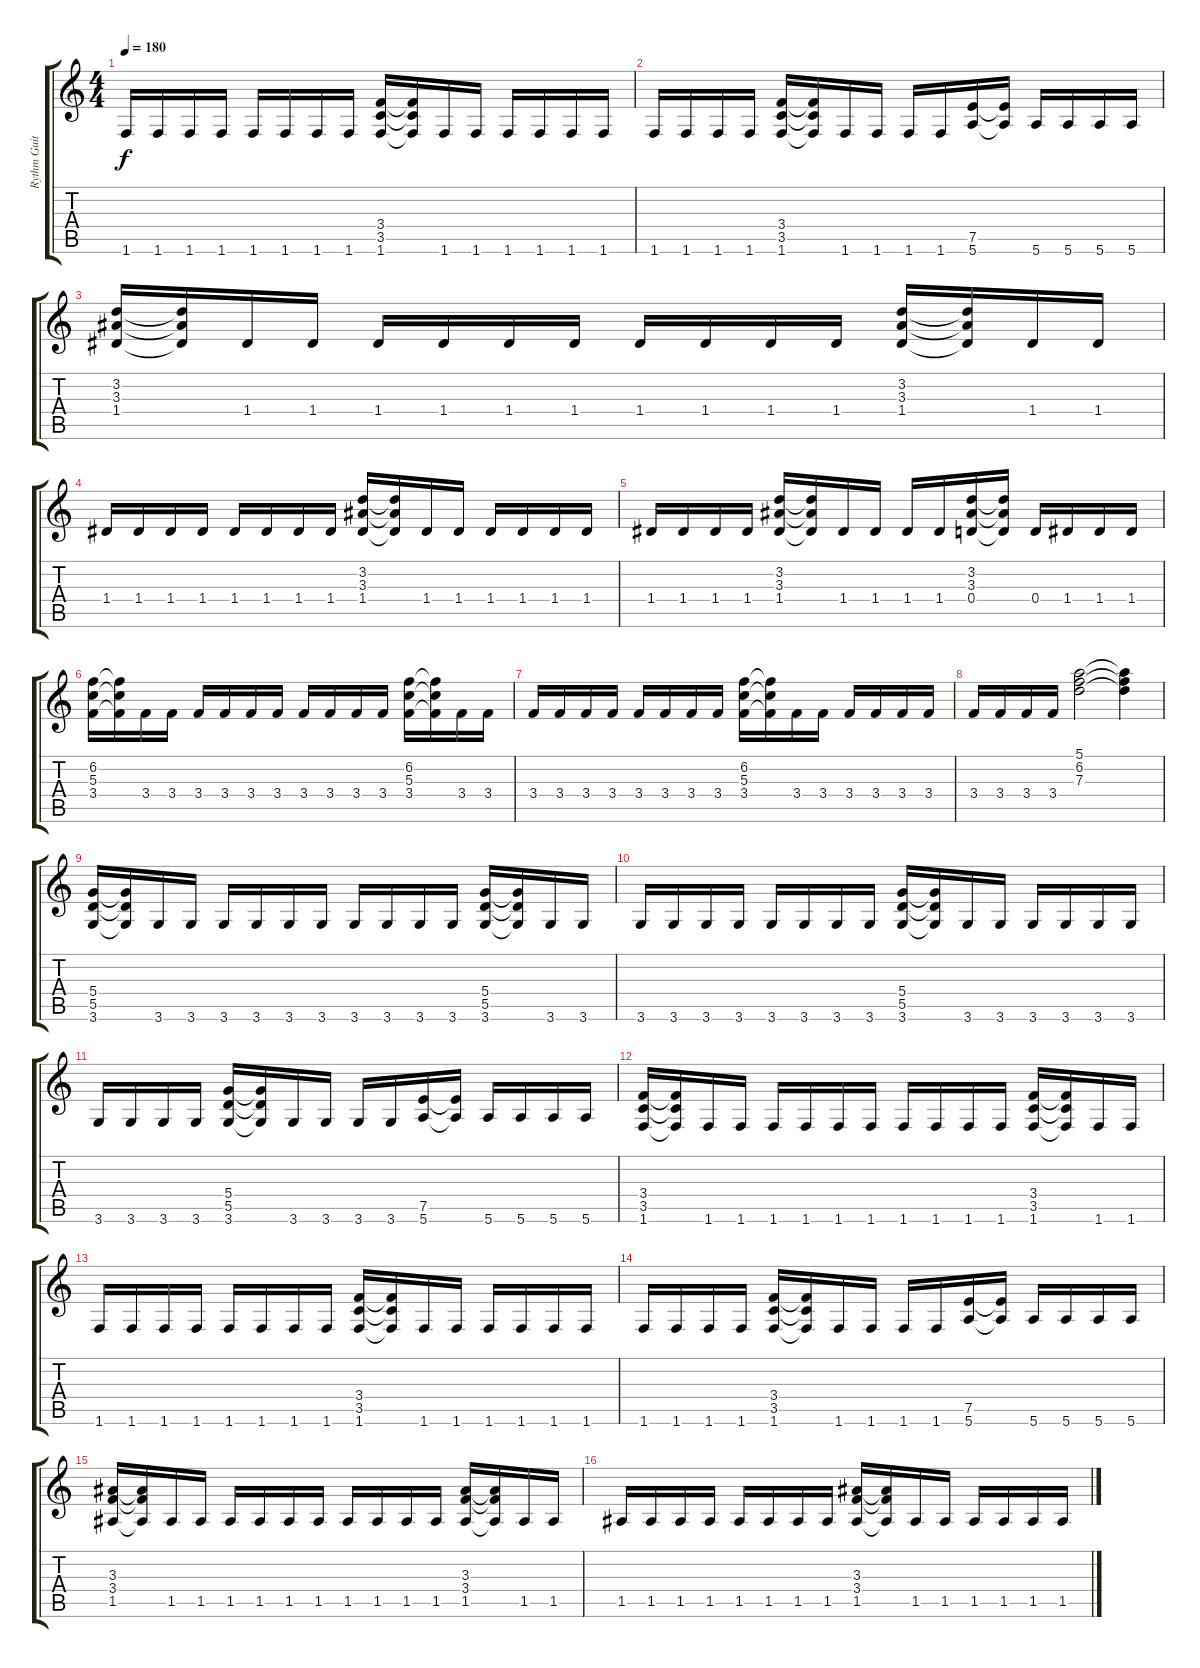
\track ("Rythm Guitars" "Rythm Guit") {instrument distortionguitar}
\staff {score tabs}
\tuning (E4 B3 G3 D3 A2 E2) {hide}
\ts (4 4)
\tempo 180
\clef g2
\ks c
1.6.16{dy f} 1.6.16 1.6.16 1.6.16 1.6.16 1.6.16 1.6.16 1.6.16 (3.4 3.5 1.6).16 (3.4{t} 3.5{t} 1.6{t}).16 1.6.16 1.6.16 1.6.16 1.6.16 1.6.16 1.6.16 |
1.6.16 1.6.16 1.6.16 1.6.16 (3.4 3.5 1.6).16 (3.4{t} 3.5{t} 1.6{t}).16 1.6.16 1.6.16 1.6.16 1.6.16 (7.5 5.6).16 (7.5{t} 5.6{t}).16 5.6.16 5.6.16 5.6.16 5.6.16 |
(3.2 3.3 1.4).16 (3.2{t} 3.3{t} 1.4{t}).16 1.4.16 1.4.16 1.4.16 1.4.16 1.4.16 1.4.16 1.4.16 1.4.16 1.4.16 1.4.16 (3.2 3.3 1.4).16 (3.2{t} 3.3{t} 1.4{t}).16 1.4.16 1.4.16 |
1.4.16 1.4.16 1.4.16 1.4.16 1.4.16 1.4.16 1.4.16 1.4.16 (3.2 3.3 1.4).16 (3.2{t} 3.3{t} 1.4{t}).16 1.4.16 1.4.16 1.4.16 1.4.16 1.4.16 1.4.16 |
1.4.16 1.4.16 1.4.16 1.4.16 (3.2 3.3 1.4).16 (3.2{t} 3.3{t} 1.4{t}).16 1.4.16 1.4.16 1.4.16 1.4.16 (3.2 3.3 0.4).16 (3.2{t} 3.3{t} 0.4{t}).16 0.4.16 1.4.16 1.4.16 1.4.16 |
(6.2 5.3 3.4).16 (6.2{t} 5.3{t} 3.4{t}).16 3.4.16 3.4.16 3.4.16 3.4.16 3.4.16 3.4.16 3.4.16 3.4.16 3.4.16 3.4.16 (6.2 5.3 3.4).16 (6.2{t} 5.3{t} 3.4{t}).16 3.4.16 3.4.16 |
3.4.16 3.4.16 3.4.16 3.4.16 3.4.16 3.4.16 3.4.16 3.4.16 (6.2 5.3 3.4).16 (6.2{t} 5.3{t} 3.4{t}).16 3.4.16 3.4.16 3.4.16 3.4.16 3.4.16 3.4.16 |
3.4.16 3.4.16 3.4.16 3.4.16 (5.1 6.2 7.3).2 (5.1{t} 6.2{t} 7.3{t}).4 |
(5.4 5.5 3.6).16{volume 13} (5.4{t} 5.5{t} 3.6{t}).16 3.6.16 3.6.16 3.6.16 3.6.16 3.6.16 3.6.16 3.6.16 3.6.16 3.6.16 3.6.16 (5.4 5.5 3.6).16 (5.4{t} 5.5{t} 3.6{t}).16 3.6.16 3.6.16 |
3.6.16 3.6.16 3.6.16 3.6.16 3.6.16 3.6.16 3.6.16 3.6.16 (5.4 5.5 3.6).16 (5.4{t} 5.5{t} 3.6{t}).16 3.6.16 3.6.16 3.6.16 3.6.16 3.6.16 3.6.16 |
3.6.16 3.6.16 3.6.16 3.6.16 (5.4 5.5 3.6).16 (5.4{t} 5.5{t} 3.6{t}).16 3.6.16 3.6.16 3.6.16 3.6.16 (7.5 5.6).16 (7.5{t} 5.6{t}).16 5.6.16 5.6.16 5.6.16 5.6.16 |
(3.4 3.5 1.6).16 (3.4{t} 3.5{t} 1.6{t}).16 1.6.16 1.6.16 1.6.16 1.6.16 1.6.16 1.6.16 1.6.16 1.6.16 1.6.16 1.6.16 (3.4 3.5 1.6).16 (3.4{t} 3.5{t} 1.6{t}).16 1.6.16 1.6.16 |
1.6.16 1.6.16 1.6.16 1.6.16 1.6.16 1.6.16 1.6.16 1.6.16 (3.4 3.5 1.6).16 (3.4{t} 3.5{t} 1.6{t}).16 1.6.16 1.6.16 1.6.16 1.6.16 1.6.16 1.6.16 |
1.6.16 1.6.16 1.6.16 1.6.16 (3.4 3.5 1.6).16 (3.4{t} 3.5{t} 1.6{t}).16 1.6.16 1.6.16 1.6.16 1.6.16 (7.5 5.6).16 (7.5{t} 5.6{t}).16 5.6.16 5.6.16 5.6.16 5.6.16 |
(3.3 3.4 1.5).16 (3.3{t} 3.4{t} 1.5{t}).16 1.5.16 1.5.16 1.5.16 1.5.16 1.5.16 1.5.16 1.5.16 1.5.16 1.5.16 1.5.16 (3.3 3.4 1.5).16 (3.3{t} 3.4{t} 1.5{t}).16 1.5.16 1.5.16 |
1.5.16 1.5.16 1.5.16 1.5.16 1.5.16 1.5.16 1.5.16 1.5.16 (3.3 3.4 1.5).16 (3.3{t} 3.4{t} 1.5{t}).16 1.5.16 1.5.16 1.5.16 1.5.16 1.5.16 1.5.16
